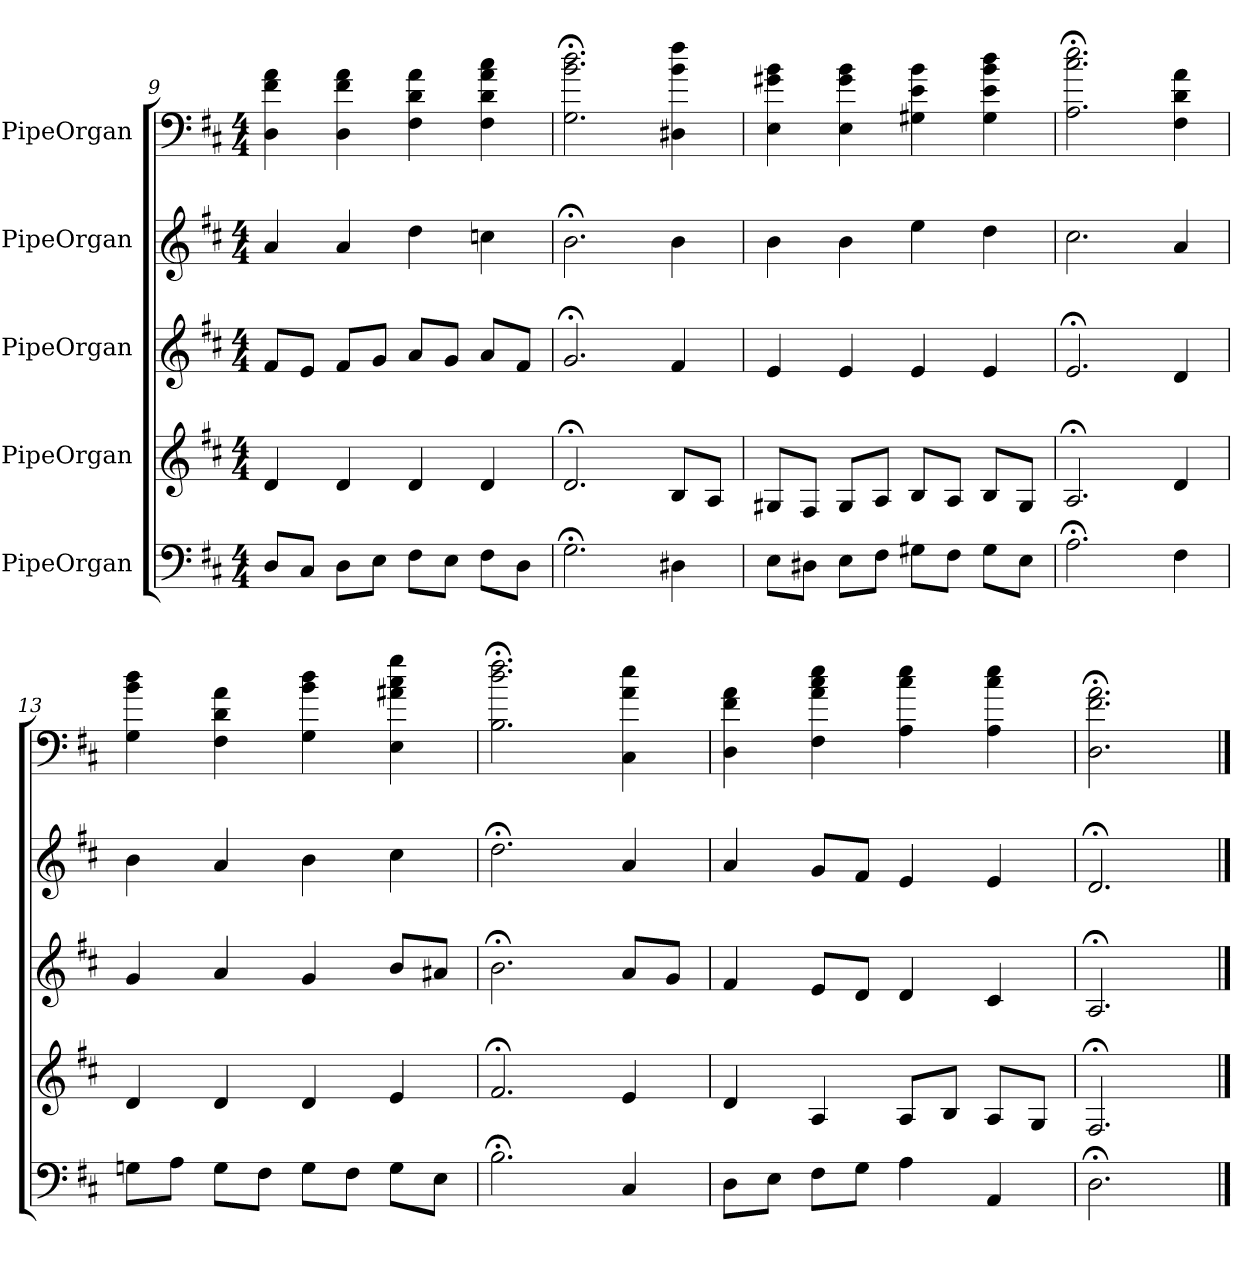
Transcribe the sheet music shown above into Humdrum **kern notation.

**kern	**kern	**kern	**kern	**kern
*part5	*part4	*part3	*part2	*part1
*staff5	*staff4	*staff3	*staff2	*staff1
*I"PipeOrgan	*I"PipeOrgan	*I"PipeOrgan	*I"PipeOrgan	*I"PipeOrgan
*k[f#c#]	*k[f#c#]	*k[f#c#]	*k[f#c#]	*k[f#c#]
*D:	*D:	*D:	*D:	*D:
*M4/4	*M4/4	*M4/4	*M4/4	*M4/4
=9	=9	=9	=9	=9
8DL	4d	8f#L	4a	4D 4f# 4a
8C#J	.	8eJ	.	.
8DL	4d	8f#L	4a	4D 4f# 4a
8EJ	.	8gJ	.	.
8F#L	4d	8aL	4dd	4F# 4d 4a
8EJ	.	8gJ	.	.
8F#L	4d	8aL	4ccn	4F# 4d 4a 4cc#
8DJ	.	8f#J	.	.
=10	=10	=10	=10	=10
2.G;<	2.d;<	2.g;<	2.b;<	2.G;< 2.b;< 2.dd;<
4D#X	8BL	4f#	4b	4D#X 4b 4ff#
.	8AJ	.	.	.
=11	=11	=11	=11	=11
8EL	8G#XL	4e	4b	4E 4g#X 4b
8D#XJ	8F#J	.	.	.
8EL	8G#L	4e	4b	4E 4g# 4b
8F#J	8AJ	.	.	.
8G#XL	8BL	4e	4ee	4G#X 4e 4b
8F#J	8AJ	.	.	.
8G#L	8BL	4e	4dd	4G# 4e 4b 4dd
8EJ	8G#J	.	.	.
=12	=12	=12	=12	=12
2.A;<	2.A;<	2.e;<	2.cc#	2.A;< 2.cc#;< 2.ee;<
4F#	4d	4d	4a	4F# 4d 4a
=13	=13	=13	=13	=13
8GnL	4d	4g	4b	4G 4b 4dd
8AJ	.	.	.	.
8GL	4d	4a	4a	4F# 4d 4a
8F#J	.	.	.	.
8GL	4d	4g	4b	4G 4b 4dd
8F#J	.	.	.	.
8GL	4e	8bL	4cc#	4E 4a#X 4cc# 4gg
8EJ	.	8a#XJ	.	.
=14	=14	=14	=14	=14
2.B;<	2.f#;<	2.b;<	2.dd;<	2.B;< 2.dd;< 2.ff#;<
4C#	4e	8aL	4a	4C# 4a 4ee
.	.	8gJ	.	.
=15	=15	=15	=15	=15
8DL	4d	4f#	4a	4D 4f# 4a
8EJ	.	.	.	.
8F#L	4A	8eL	8gL	4F# 4a 4cc# 4ee
8GJ	.	8dJ	8f#J	.
4A	8AL	4d	4e	4A 4cc# 4ee
.	8BJ	.	.	.
4AA	8AL	4c#	4e	4A 4cc# 4ee
.	8GJ	.	.	.
=16	=16	=16	=16	=16
2.D;<	2.F#;<	2.A;<	2.d;<	2.D;< 2.f#;< 2.a;<
==	==	==	==	==
*-	*-	*-	*-	*-
